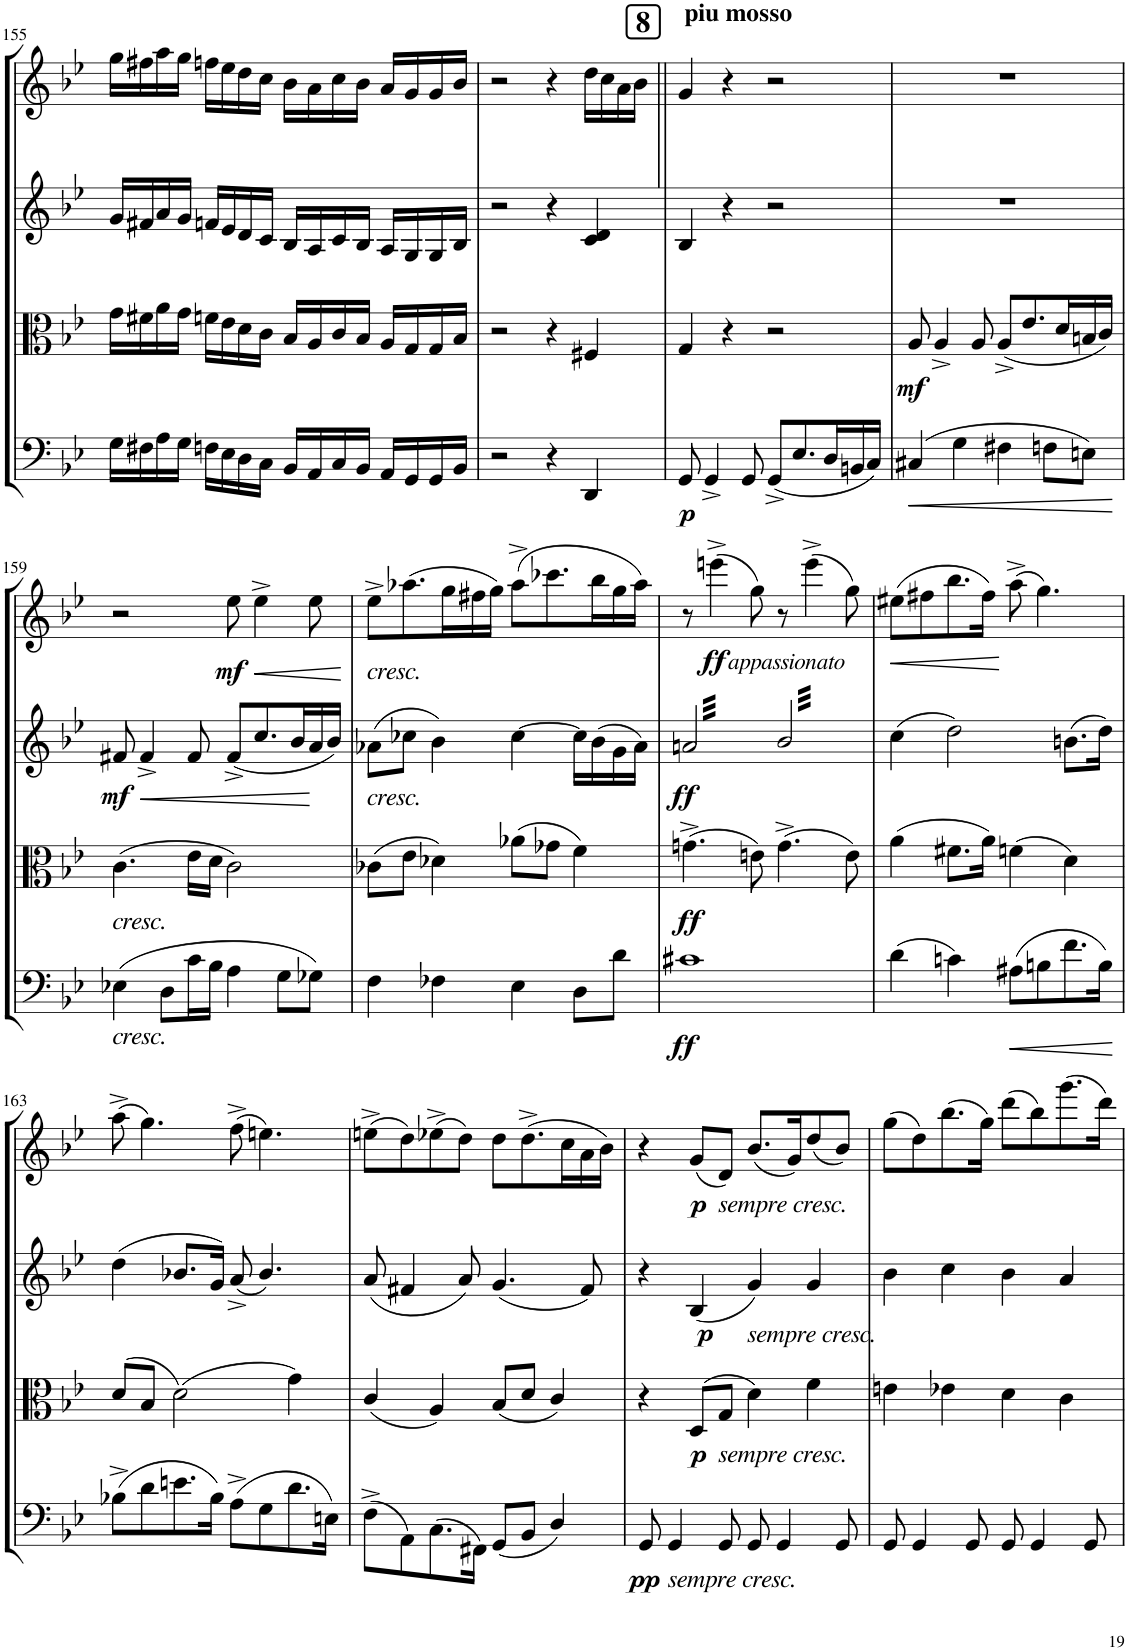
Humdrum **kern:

**kern	**dynam	**kern	**dynam	**kern	**dynam	**kern	**dynam
*part4	*part4	*part3	*part3	*part2	*part2	*part1	*part1
*staff4	*staff4	*staff3	*staff3	*staff2	*staff2	*staff1	*staff1
*I"Violoncello	*	*I"Viola	*	*I"Violin II	*	*I"Violin I	*
*I'Vc	*	*I'Vla	*	*I'Vln	*	*I'Vln	*
!!LO:PB:g=z
*clefF4	*	*clefC3	*	*clefG2	*	*clefG2	*
*k[b-e-]	*	*k[b-e-]	*	*k[b-e-]	*	*k[b-e-]	*
*M4/4	*	*M4/4	*	*M4/4	*	*M4/4	*
=155	=155	=155	=155	=155	=155	=155	=155
16G\LL	.	16g\LL	.	16g/LL	.	16gg\LL	.
16F#X\	.	16f#X\	.	16f#X/	.	16ff#X\	.
16A\	.	16a\	.	16a/	.	16aa\	.
16G\JJ	.	16g\JJ	.	16g/JJ	.	16gg\JJ	.
16Fn\LL	.	16fn\LL	.	16fn/LL	.	16ffn\LL	.
16E-\	.	16e-\	.	16e-/	.	16ee-\	.
16D\	.	16d\	.	16d/	.	16dd\	.
16C\JJ	.	16c\JJ	.	16c/JJ	.	16cc\JJ	.
16BB-/LL	.	16B-/LL	.	16B-/LL	.	16b-\LL	.
16AA/	.	16A/	.	16A/	.	16a\	.
16C/	.	16c/	.	16c/	.	16cc\	.
16BB-/JJ	.	16B-/JJ	.	16B-/JJ	.	16b-\JJ	.
16AA/LL	.	16A/LL	.	16A/LL	.	16a/LL	.
16GG/	.	16G/	.	16G/	.	16g/	.
16GG/	.	16G/	.	16G/	.	16g/	.
16BB-/JJ	.	16B-/JJ	.	16B-/JJ	.	16b-/JJ	.
=156	=156	=156	=156	=156	=156	=156	=156
2r	.	2r	.	2r	.	2r	.
4r	.	4r	.	4r	.	4r	.
4DD/	.	4F#X/	.	4c/ 4d/	.	16dd\LL	.
.	.	.	.	.	.	16cc\	.
.	.	.	.	.	.	16a\	.
.	.	.	.	.	.	16b-\JJ	.
=157||	=157||	=157||	=157||	=157||	=157||	=157||	=157||
!!LO:REH:place=s1:a:B:cj:fs=14:t=8
!	!	!	!	!	!	!LO:TX:a:B:t=piu mosso	!
!	!LO:DY:b	!	!	!	!	!	!
8GG/	p	4G/	.	4B-/	.	4g/	.
4GG^/	.	.	.	.	.	.	.
.	.	4r	.	4r	.	4r	.
8GG/	.	.	.	.	.	.	.
(8GG^/L	.	2r	.	2r	.	2r	.
8.E-/	.	.	.	.	.	.	.
16D/L	.	.	.	.	.	.	.
16BBn/	.	.	.	.	.	.	.
16C/JJ)	.	.	.	.	.	.	.
=158	=158	=158	=158	=158	=158	=158	=158
!	!LO:HP:b	!	!LO:DY:b	!	!	!	!
(4C#X/	<	8A/	mf	1r	.	1r	.
.	.	4A^/	.	.	.	.	.
4G\	.	.	.	.	.	.	.
.	.	8A/	.	.	.	.	.
4F#X\	.	(8A^/L	.	.	.	.	.
.	.	8.e-/	.	.	.	.	.
8Fn\L	.	.	.	.	.	.	.
.	.	16d/L	.	.	.	.	.
8En\J)	.	16Bn/	.	.	.	.	.
.	.	16c/JJ)	.	.	.	.	.
.	[	.	.	.	.	.	.
!!LO:LB:g=z
=159	=159	=159	=159	=159	=159	=159	=159
!	!	!LO:TX:b:i:t=cresc.	!	!	!	!	!
!LO:TX:b:i:t=cresc.	!	!	!	!	!	!	!
!	!	!	!	!	!LO:DY:b	!	!
(4E-X\	.	(4.c\	.	8f#X/	mf	2r	.
!	!	!	!	!	!LO:HP:b	!	!
.	.	.	.	4f#^/	<	.	.
8D\L	.	.	.	.	.	.	.
16c\L	.	16e-\LL	.	8f#/	.	.	.
16B-\JJ	.	16d\JJ	.	.	.	.	.
!	!	!	!	!	!	!	!LO:DY:b
4A\	.	2c\)	.	(8f#^/L	.	8ee-\	mf
!	!	!	!	!	!	!	!LO:HP:b
.	.	.	.	8.cc/	.	4ee-^\	<
8G\L	.	.	.	.	.	.	.
.	.	.	.	16b-/L	.	.	.
8G-X\J)	.	.	.	16a/	.	8ee-\	.
.	.	.	.	16b-/JJ)	.	.	.
.	.	.	.	.	[	.	[
=160	=160	=160	=160	=160	=160	=160	=160
!	!	!	!	!	!	!LO:TX:b:i:t=cresc.	!
!	!	!	!	!LO:TX:b:i:t=cresc.	!	!	!
4F\	.	(8c-X\L	.	(8a-X\L	.	8ee-^\L	.
.	.	8e-\J	.	8cc-X\J	.	(8.aa-X\	.
4F-X\	.	4d-X\)	.	4b-\)	.	.	.
.	.	.	.	.	.	16gg\L	.
.	.	.	.	.	.	16ff#X\	.
.	.	.	.	.	.	16gg\JJ)	.
4E-\	.	(8a-X\L	.	[4cc-\	.	(8aa-^\L	.
.	.	8g-X\J	.	.	.	8.ccc-X\	.
8D\L	.	4f\)	.	16cc-\LL]	.	.	.
.	.	.	.	(16b-\	.	16bb-\L	.
8d\J	.	.	.	16g\	.	16gg\	.
.	.	.	.	16a-\JJ)	.	16aa-\JJ)	.
=161	=161	=161	=161	=161	=161	=161	=161
!	!LO:DY:b	!	!LO:DY:b	!	!LO:DY:b	!	!
*	*	*	*	*tremolo	*	*	*
1c#X	ff	(4.gn^\	ff	32an/LLL	ff	8r	.
.	.	.	.	32an/	.	.	.
.	.	.	.	32an/	.	.	.
.	.	.	.	32an/	.	.	.
!	!	!	!	!	!	!LO:TX:b:i:t=appassionato	!
!	!	!	!	!	!	!	!LO:DY:b
.	.	.	.	32an/	.	(4eeen^\	ff
.	.	.	.	32an/	.	.	.
.	.	.	.	32an/	.	.	.
.	.	.	.	32an/	.	.	.
.	.	.	.	32an/	.	.	.
.	.	.	.	32an/	.	.	.
.	.	.	.	32an/	.	.	.
.	.	.	.	32an/	.	.	.
.	.	8en\)	.	32an/	.	8gg\)	.
.	.	.	.	32an/	.	.	.
.	.	.	.	32an/	.	.	.
.	.	.	.	32an/JJJ	.	.	.
.	.	(4.g^\	.	32b-/LLL	.	8r	.
.	.	.	.	32b-/	.	.	.
.	.	.	.	32b-/	.	.	.
.	.	.	.	32b-/	.	.	.
.	.	.	.	32b-/	.	(4eee^\	.
.	.	.	.	32b-/	.	.	.
.	.	.	.	32b-/	.	.	.
.	.	.	.	32b-/	.	.	.
.	.	.	.	32b-/	.	.	.
.	.	.	.	32b-/	.	.	.
.	.	.	.	32b-/	.	.	.
.	.	.	.	32b-/	.	.	.
.	.	8e\)	.	32b-/	.	8gg\)	.
.	.	.	.	32b-/	.	.	.
.	.	.	.	32b-/	.	.	.
.	.	.	.	32b-/JJJ	.	.	.
*	*	*	*	*Xtremolo	*	*	*
=162	=162	=162	=162	=162	=162	=162	=162
!	!	!	!	!	!	!	!LO:HP:b
(4d\	.	(4a\	.	(4cc\	.	(8ee#X\L	<
.	.	.	.	.	.	8ff#X\	.
4cn\)	.	8.f#X\L	.	2dd\)	.	8.bb-\	.
.	.	16a\Jk)	.	.	.	16ff#\Jk)	.
!	!LO:HP:b	!	!	!	!	!	!
(8A#X\L	<	(4fn\	.	.	.	(8aa^\	[
8Bn\	.	.	.	.	.	4.gg\)	.
8.f\	.	4d\)	.	(8.bn\L	.	.	.
16B\Jk)	.	.	.	16dd\Jk)	.	.	.
.	[	.	.	.	.	.	.
!!LO:LB:g=z
=163	=163	=163	=163	=163	=163	=163	=163
(8B-X^\L	.	(8d/L	.	(4dd\	.	(8aa^\	.
8d\	.	8B-/J	.	.	.	4.gg\)	.
8.en\	.	(2d\)	.	8.b-X/L	.	.	.
16B-\Jk)	.	.	.	16g/Jk)	.	.	.
(8A^\L	.	.	.	(8a^/	.	(8ff^\	.
8G\	.	.	.	4.b-/)	.	4.een\)	.
8.d\	.	4g\)	.	.	.	.	.
16En\Jk)	.	.	.	.	.	.	.
=164	=164	=164	=164	=164	=164	=164	=164
(8F^\L	.	(4c/	.	(8a/	.	(8een^\L	.
8AA\)	.	.	.	4f#X/	.	8dd\)	.
(8.C\	.	4A/)	.	.	.	(8ee-X^\	.
.	.	.	.	8a/)	.	8dd\J)	.
16FF#X\Jk)	.	.	.	.	.	.	.
(8GG/L	.	(8B-/L	.	(4.g/	.	8dd\L	.
8BB-/J	.	8d/J	.	.	.	(8.dd^\	.
4D/)	.	4c/)	.	.	.	.	.
.	.	.	.	.	.	16cc\L	.
.	.	.	.	8f#/)	.	16a\	.
.	.	.	.	.	.	16b-\JJ)	.
=165	=165	=165	=165	=165	=165	=165	=165
!	!LO:DY:b	!	!	!	!	!	!
8GG/	pp	4r	.	4r	.	4r	.
!LO:TX:b:i:t=sempre cresc.	!	!	!	!	!	!	!
4GG/	.	.	.	.	.	.	.
!	!	!	!LO:DY:b	!	!LO:DY:b	!	!LO:DY:b
.	.	(8D/L	p	(4B-/	p	(8g/L	p
!	!	!	!	!	!	!LO:TX:b:i:t=sempre cresc.	!
!	!	!LO:TX:b:i:t=sempre cresc.	!	!	!	!	!
8GG/	.	8G/J	.	.	.	8d/J)	.
!	!	!	!	!LO:TX:b:i:t=sempre cresc.	!	!	!
8GG/	.	4d\)	.	4g/)	.	(8.b-/L	.
4GG/	.	.	.	.	.	.	.
.	.	.	.	.	.	16g/K)	.
.	.	4f\	.	4g/	.	(8dd/	.
8GG/	.	.	.	.	.	8b-/J)	.
=166	=166	=166	=166	=166	=166	=166	=166
8GG/	.	4en\	.	4b-\	.	(8gg\L	.
4GG/	.	.	.	.	.	8dd\)	.
.	.	4e-X\	.	4cc\	.	(8.bb-\	.
8GG/	.	.	.	.	.	.	.
.	.	.	.	.	.	16gg\Jk)	.
8GG/	.	4d\	.	4b-\	.	(8ddd\L	.
4GG/	.	.	.	.	.	8bb-\)	.
.	.	4c\	.	4a/	.	(8.ggg\	.
8GG/	.	.	.	.	.	.	.
.	.	.	.	.	.	16ddd\Jk)	.
=	=	=	=	=	=	=	=
*-	*-	*-	*-	*-	*-	*-	*-
